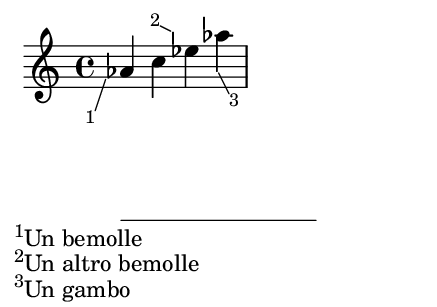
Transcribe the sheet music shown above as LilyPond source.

%% Generated by lilypond-book
%% Options: [exampleindent=10.16\mm,indent=0\mm,line-width=160\mm,papersize="a8landscape",quote]
\include "lilypond-book-preamble.ly"


% ****************************************************************
% Start cut-&-pastable-section
% ****************************************************************

#(ly:set-option 'eps-box-padding 3.000000)



\paper {
  #(set-paper-size "a8landscape")
  indent = 0\mm
  line-width = 160\mm
  % offset the left padding, also add 1mm as lilypond creates cropped
  % images with a little space on the right
  line-width = #(- line-width (* mm  3.000000) (* mm 1))
  line-width = 160\mm - 2.0 * 10.16\mm
  % offset the left padding, also add 1mm as lilypond creates cropped
  % images with a little space on the right
  line-width = #(- line-width (* mm  3.000000) (* mm 1))
}

\layout {
  
}




% ****************************************************************
% ly snippet:
% ****************************************************************
\sourcefileline 1501
\book {
  \header { tagline = ##f }
  \relative c'' {
    \footnote #'(-1 . -3) "Un bemolle" Accidental
    aes4 c
    \footnote #'(-1 . 0.5) "Un altro bemolle" Accidental
    ees
    \footnote #'(1 . -2) "Un gambo" Stem
    aes
  }
}



% ****************************************************************
% end ly snippet
% ****************************************************************
